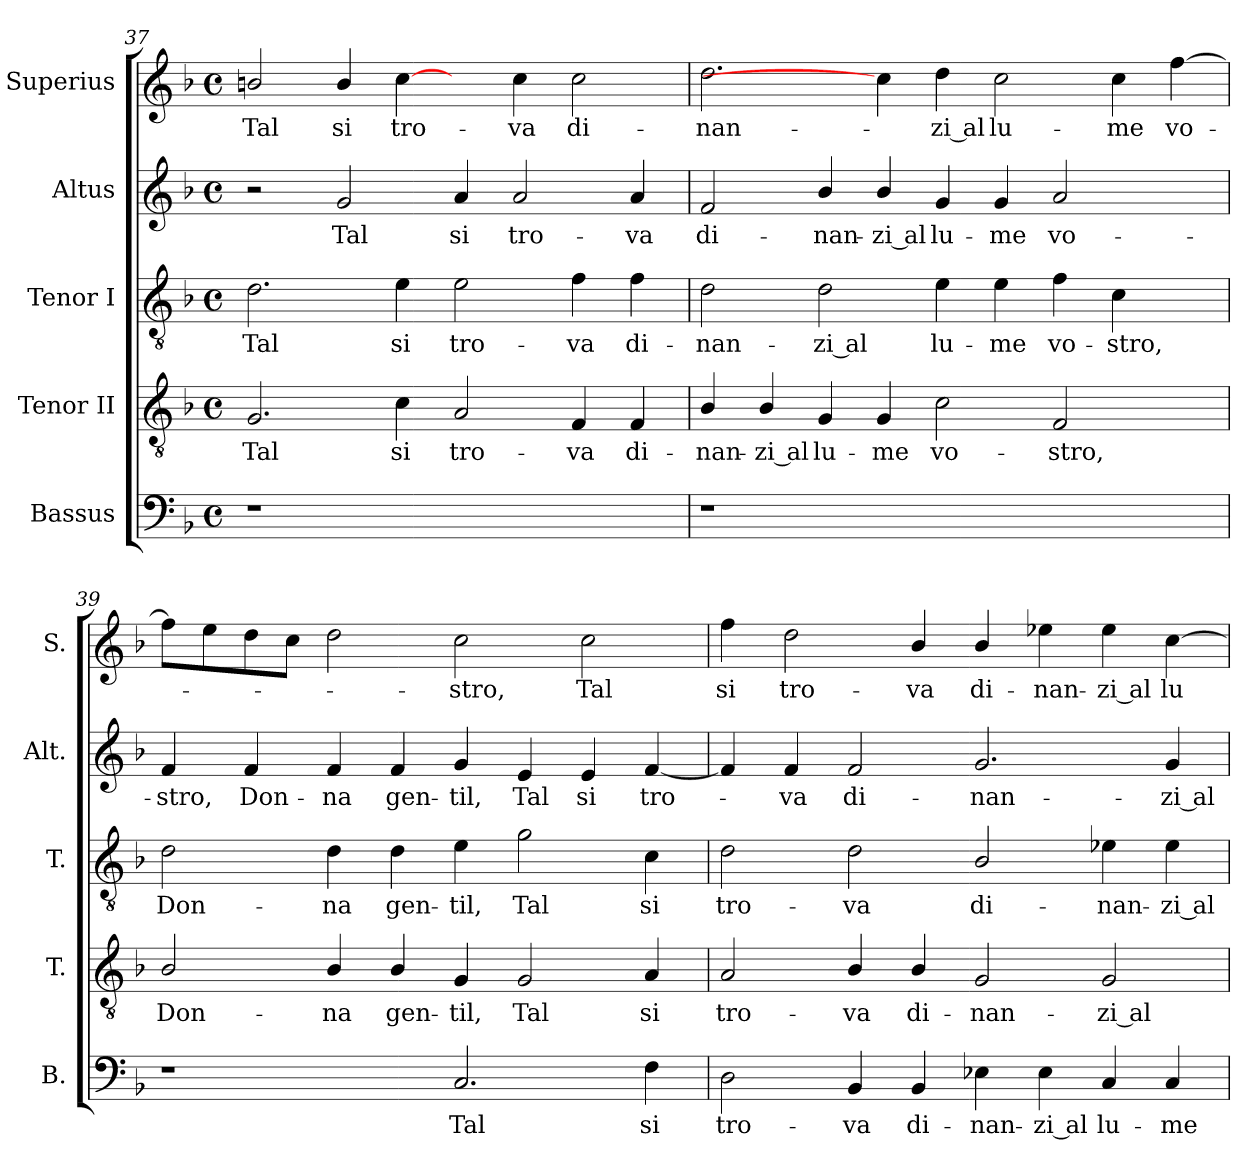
**kern	**text	**kern	**text	**kern	**text	**kern	**text	**kern	**text
*part5	*part5	*part4	*part4	*part3	*part3	*part2	*part2	*part1	*part1
*staff5	*staff5	*staff4	*staff4	*staff3	*staff3	*staff2	*staff2	*staff1	*staff1
*I"Bassus	*	*I"Tenor II	*	*I"Tenor I	*	*I"Altus	*	*I"Superius	*
*I'B.	*	*I'T.	*	*I'T.	*	*I'Alt.	*	*I'S.	*
!!LO:LB:g=z
*clefF4	*	*clefGv2	*	*clefGv2	*	*clefG2	*	*clefG2	*
*	*	*ITrd7c12	*	*ITrd7c12	*	*	*	*	*
*k[b-]	*	*k[b-]	*	*k[b-]	*	*k[b-]	*	*k[b-]	*
*F:	*	*F:	*	*F:	*	*F:	*	*F:	*
*M4/4	*	*M4/4	*	*M4/4	*	*M4/4	*	*M4/4	*
*met(c)	*	*met(c)	*	*met(c)	*	*met(c)	*	*met(c)	*
=37	=37	=37	=37	=37	=37	=37	=37	=37	=37
!LO:N:vis=1	!	!	!	!	!	!	!	!	!
!	!	!	!LO:LY:b:color=#000000	!	!	!	!	!	!
!	!	!	!	!	!LO:LY:b:color=#000000	!	!	!	!
!	!	!	!	!	!	!	!	!	!LO:LY:b:color=#000000
1r	.	2.GGi/	Tal	2.Di\	Tal	2r	.	2bni/	Tal
!	!	!	!	!	!	!	!LO:LY:b:color=#000000	!	!
!	!	!	!	!	!	!	!	!	!LO:LY:b:color=#000000
.	.	.	.	.	.	2gi/	Tal	4bi/	si
!	!	!	!LO:LY:b:color=#000000	!	!	!	!	!	!
!	!	!	!	!	!LO:LY:b:color=#000000	!	!	!	!
!	!	!	!	!	!	!	!	!	!LO:LY:b:color=#000000
.	.	4Ci\	si	4Ei\	si	.	.	[4cci\	tro-
!	!	!	!LO:LY:b:color=#000000	!	!	!	!	!	!
!	!	!	!	!	!LO:LY:b:color=#000000	!	!	!	!
!	!	!	!	!	!	!	!LO:LY:b:color=#000000	!	!
1ryy	.	2AAi/	tro-	2Ei\	tro-	4ai/	si	4ryy	.
!	!	!	!	!	!	!	!LO:LY:b:color=#000000	!	!
!	!	!	!	!	!	!	!	!	!LO:LY:b:color=#000000
.	.	.	.	.	.	2ai/	tro-	4cci\	-va
!	!	!	!LO:LY:b:color=#000000	!	!	!	!	!	!
!	!	!	!	!	!LO:LY:b:color=#000000	!	!	!	!
!	!	!	!	!	!	!	!	!	!LO:LY:b:color=#000000
.	.	4FFi/	-va	4Fi\	-va	.	.	2cci\	di-
!	!	!	!LO:LY:b:color=#000000	!	!	!	!	!	!
!	!	!	!	!	!LO:LY:b:color=#000000	!	!	!	!
!	!	!	!	!	!	!	!LO:LY:b:color=#000000	!	!
.	.	4FFi/	di-	4Fi\	di-	4ai/	-va	.	.
=38	=38	=38	=38	=38	=38	=38	=38	=38	=38
!LO:N:vis=1	!	!	!	!	!	!	!	!	!
!	!	!	!LO:LY:b:color=#000000	!	!	!	!	!	!
!	!	!	!	!	!LO:LY:b:color=#000000	!	!	!	!
!	!	!	!	!	!	!	!LO:LY:b:color=#000000	!	!
!	!	!	!	!	!	!	!	!	!LO:LY:b:color=#000000
1r	.	4BB-i/	-nan-	2Di\	-nan-	2fi/	di-	2.ddi\	-nan-
!	!	!	!LO:LY:b:color=#000000	!	!	!	!	!	!
.	.	4BB-i/	-zi al	.	.	.	.	.	.
!	!	!	!LO:LY:b:color=#000000	!	!	!	!	!	!
!	!	!	!	!	!LO:LY:b:color=#000000	!	!	!	!
!	!	!	!	!	!	!	!LO:LY:b:color=#000000	!	!
.	.	4GGi/	lu-	2Di\	-zi al	4b-i/	-nan-	.	.
!	!	!	!LO:LY:b:color=#000000	!	!	!	!	!	!
!	!	!	!	!	!	!	!LO:LY:b:color=#000000	!	!
.	.	4GGi/	-me	.	.	4b-i/	-zi al	4cci\]	.
!	!	!	!LO:LY:b:color=#000000	!	!	!	!	!	!
!	!	!	!	!	!LO:LY:b:color=#000000	!	!	!	!
!	!	!	!	!	!	!	!LO:LY:b:color=#000000	!	!
!	!	!	!	!	!	!	!	!	!LO:LY:b:color=#000000
1ryy	.	2Ci\	vo-	4Ei\	lu-	4gi/	lu-	4ddi\	-zi al
!	!	!	!	!	!LO:LY:b:color=#000000	!	!	!	!
!	!	!	!	!	!	!	!LO:LY:b:color=#000000	!	!
!	!	!	!	!	!	!	!	!	!LO:LY:b:color=#000000
.	.	.	.	4Ei\	-me	4gi/	-me	2cci\	lu-
!	!	!	!LO:LY:b:color=#000000	!	!	!	!	!	!
!	!	!	!	!	!LO:LY:b:color=#000000	!	!	!	!
!	!	!	!	!	!	!	!LO:LY:b:color=#000000	!	!
.	.	2FFi/	-stro,	4Fi\	vo-	2ai/	vo-	.	.
!	!	!	!	!	!LO:LY:b:color=#000000	!	!	!	!
!	!	!	!	!	!	!	!	!	!LO:LY:b:color=#000000
.	.	.	.	4Ci\	-stro,	.	.	4cci\	-me
!	!	!	!	!	!	!	!	!	!LO:LY:b:color=#000000
4ryy	.	4ryy	.	4ryy	.	4ryy	.	[>4ffi\	vo-
=39	=39	=39	=39	=39	=39	=39	=39	=39	=39
!	!	!	!LO:LY:b:color=#000000	!	!	!	!	!	!
!	!	!	!	!	!LO:LY:b:color=#000000	!	!	!	!
!	!	!	!	!	!	!	!LO:LY:b:color=#000000	!	!
1r	.	2BB-i/	Don-	2Di\	Don-	4fi/	-stro,	8ffi\L]	.
.	.	.	.	.	.	.	.	8eei\	.
!	!	!	!	!	!	!	!LO:LY:b:color=#000000	!	!
.	.	.	.	.	.	4fi/	Don-	8ddi\	.
.	.	.	.	.	.	.	.	8cci\J	.
!	!	!	!LO:LY:b:color=#000000	!	!	!	!	!	!
!	!	!	!	!	!LO:LY:b:color=#000000	!	!	!	!
!	!	!	!	!	!	!	!LO:LY:b:color=#000000	!	!
.	.	4BB-i/	-na	4Di\	-na	4fi/	-na	2ddi\	.
!	!	!	!LO:LY:b:color=#000000	!	!	!	!	!	!
!	!	!	!	!	!LO:LY:b:color=#000000	!	!	!	!
!	!	!	!	!	!	!	!LO:LY:b:color=#000000	!	!
.	.	4BB-i/	gen-	4Di\	gen-	4fi/	gen-	.	.
!	!LO:LY:b:color=#000000	!	!	!	!	!	!	!	!
!	!	!	!LO:LY:b:color=#000000	!	!	!	!	!	!
!	!	!	!	!	!LO:LY:b:color=#000000	!	!	!	!
!	!	!	!	!	!	!	!LO:LY:b:color=#000000	!	!
!	!	!	!	!	!	!	!	!	!LO:LY:b:color=#000000
2.Ci/	Tal	4GGi/	-til,	4Ei\	-til,	4gi/	-til,	2cci\	-stro,
!	!	!	!LO:LY:b:color=#000000	!	!	!	!	!	!
!	!	!	!	!	!LO:LY:b:color=#000000	!	!	!	!
!	!	!	!	!	!	!	!LO:LY:b:color=#000000	!	!
.	.	2GGi/	Tal	2Gi\	Tal	4ei/	Tal	.	.
!	!	!	!	!	!	!	!LO:LY:b:color=#000000	!	!
!	!	!	!	!	!	!	!	!	!LO:LY:b:color=#000000
.	.	.	.	.	.	4ei/	si	2cci\	Tal
!	!LO:LY:b:color=#000000	!	!	!	!	!	!	!	!
!	!	!	!LO:LY:b:color=#000000	!	!	!	!	!	!
!	!	!	!	!	!LO:LY:b:color=#000000	!	!	!	!
!	!	!	!	!	!	!	!LO:LY:b:color=#000000	!	!
4Fi\	si	4AAi/	si	4Ci\	si	[<4fi/	tro-	.	.
=40	=40	=40	=40	=40	=40	=40	=40	=40	=40
!	!LO:LY:b:color=#000000	!	!	!	!	!	!	!	!
!	!	!	!LO:LY:b:color=#000000	!	!	!	!	!	!
!	!	!	!	!	!LO:LY:b:color=#000000	!	!	!	!
!	!	!	!	!	!	!	!	!	!LO:LY:b:color=#000000
2Di\	tro-	2AAi/	tro-	2Di\	tro-	4fi/]	.	4ffi\	si
!	!	!	!	!	!	!	!LO:LY:b:color=#000000	!	!
!	!	!	!	!	!	!	!	!	!LO:LY:b:color=#000000
.	.	.	.	.	.	4fi/	-va	2ddi\	tro-
!	!LO:LY:b:color=#000000	!	!	!	!	!	!	!	!
!	!	!	!LO:LY:b:color=#000000	!	!	!	!	!	!
!	!	!	!	!	!LO:LY:b:color=#000000	!	!	!	!
!	!	!	!	!	!	!	!LO:LY:b:color=#000000	!	!
4BB-i/	-va	4BB-i/	-va	2Di\	-va	2fi/	di-	.	.
!	!LO:LY:b:color=#000000	!	!	!	!	!	!	!	!
!	!	!	!LO:LY:b:color=#000000	!	!	!	!	!	!
!	!	!	!	!	!	!	!	!	!LO:LY:b:color=#000000
4BB-i/	di-	4BB-i/	di-	.	.	.	.	4b-i/	-va
!	!LO:LY:b:color=#000000	!	!	!	!	!	!	!	!
!	!	!	!LO:LY:b:color=#000000	!	!	!	!	!	!
!	!	!	!	!	!LO:LY:b:color=#000000	!	!	!	!
!	!	!	!	!	!	!	!LO:LY:b:color=#000000	!	!
!	!	!	!	!	!	!	!	!	!LO:LY:b:color=#000000
4E-Xi\	-nan-	2GGi/	-nan-	2BB-i/	di-	2.gi/	-nan-	4b-i/	di-
!	!LO:LY:b:color=#000000	!	!	!	!	!	!	!	!
!	!	!	!	!	!	!	!	!	!LO:LY:b:color=#000000
4E-i\	-zi al	.	.	.	.	.	.	4ee-Xi\	-nan-
!	!LO:LY:b:color=#000000	!	!	!	!	!	!	!	!
!	!	!	!LO:LY:b:color=#000000	!	!	!	!	!	!
!	!	!	!	!	!LO:LY:b:color=#000000	!	!	!	!
!	!	!	!	!	!	!	!	!	!LO:LY:b:color=#000000
4Ci/	lu-	2GGi/	-zi al	4E-Xi\	-nan-	.	.	4ee-i\	-zi al
!	!LO:LY:b:color=#000000	!	!	!	!	!	!	!	!
!	!	!	!	!	!LO:LY:b:color=#000000	!	!	!	!
!	!	!	!	!	!	!	!LO:LY:b:color=#000000	!	!
!	!	!	!	!	!	!	!	!	!LO:LY:b:color=#000000
4Ci/	-me	.	.	4E-i\	-zi al	4gi/	-zi al	[>4cci\	lu-
=	=	=	=	=	=	=	=	=	=
*-	*-	*-	*-	*-	*-	*-	*-	*-	*-
